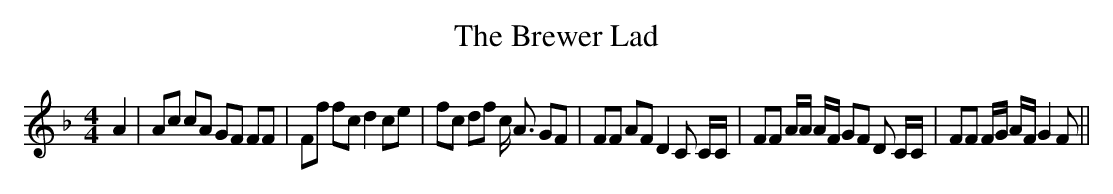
X:1
T:The Brewer Lad
M:4/4
L:1/8
K:F
 A2| Ac cA GF FF| Ff fc d2 ce| fc df c/2 A3/2 GF| FF AF D2 C C/2C/2|\
 FF A/2A/2 A/2F/2 GF D C/2C/2| FF F/2G/2 A/2F/2 G2 F||
